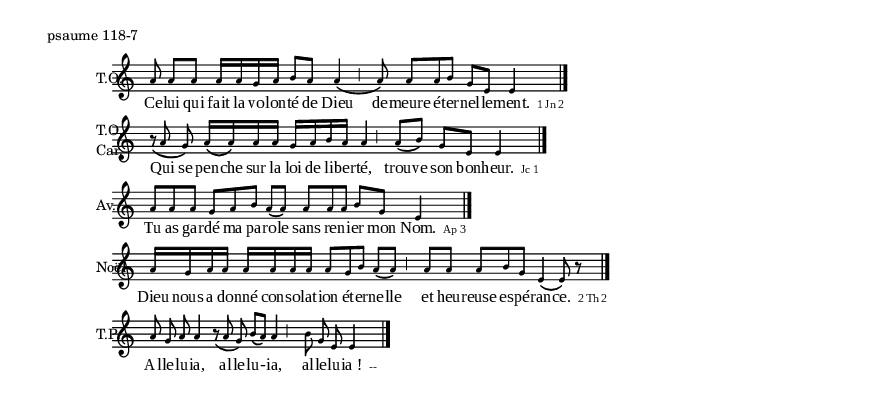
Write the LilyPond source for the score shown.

\version "2.10.0"
 \include "definitions.ly"
 \markup {psaume  118-7}

\relative a' { 
	\new Staff {
		\cadenzaOn
		\set Staff.instrumentName = \markup{ \center-align { T.O. } }
		a8
		a[ a]
		a16[ a g a]
		b8[ a]
		\times 2/3 { a4\( \pespace \cesure \pespace  a8\) }
		\times 2/3 { a[ a b] }
		g[ e]
		e4
		\endBar
	}

	\addlyrics {
		Ce -- lui qui fait la vo -- lon -- té de Dieu de -- meure é -- ter -- nel -- le -- ment.
		\markup { \citation #"1 Jn 2" } 
	}
}

\relative a' { 
	\new Staff {
		\cadenzaOn
		\set Staff.instrumentName = \markup{ \center-align { T.O. Car. } }
		\times 2/3 { r8_\( a g\) }
		a16[\( a\) a a]
		g[ a b a]
		a4
		\cesure \pespace
		a8[\( b\)]
		g [e]
		e4
		\endBar
	}

	\addlyrics {
		Qui se pen -- che sur la loi de li -- ber -- té, trou -- ve son bon -- heur.
		\markup { \citation #"Jc 1" } 
	}
}

\relative a' { 
	\new Staff {
		\cadenzaOn
		\set Staff.instrumentName = \markup{ \center-align { Av. } }
		\times 2/3 { a8[ a a] }
		\times 2/3 { g8[ a b] }
		a8[\( a\)]
		\times 2/3 { a8[ a a] }
		b8[ g]
		e4
		\endBar
	}

	\addlyrics {
		Tu as gar -- dé ma pa -- ro -- le sans re -- ni -- er mon Nom.
		\markup { \citation #"Ap 3" } 
	}
}
\relative a' { 
	\new Staff {
		\cadenzaOn
		\set Staff.instrumentName = \markup{ \center-align { Noël } }
		a16[ g a a]
		a16[ a a a]
		\times 2/3 { a8[ g b] }
		a8[\( a\)]  \cesure \pespace
		a8[ a]
		\times 2/3 { a8[ b g] }
		e4\( e8\) r8
		\endBar
	}

	\addlyrics {
		Dieu nous a do -- nné con -- so -- lat -- ion ét -- er -- ne -- lle et heu -- reuse es -- pé -- ran -- ce.
		\markup { \citation #"2 Th 2" } 
	}
}


\relative a' { 
	\new Staff {
		\cadenzaOn
		\set Staff.instrumentName = \markup{ \center-align { T.P. } }
		\times 2/3 { a8 g a }
		a4
		\espace
		\times 2/3 { r8_\( a g\) }
		b[\( a\)]
		a4
		\cesure \pespace
		\times 2/3 { b8 g e }
		e4
		\endBar
	}

	\addlyrics {
		Al -- le -- lu -- ia, al -- le -- lu -- - -- ia, al -- le -- lu -- "ia !" 
		\markup { \citation #"--" } 
	}
}

